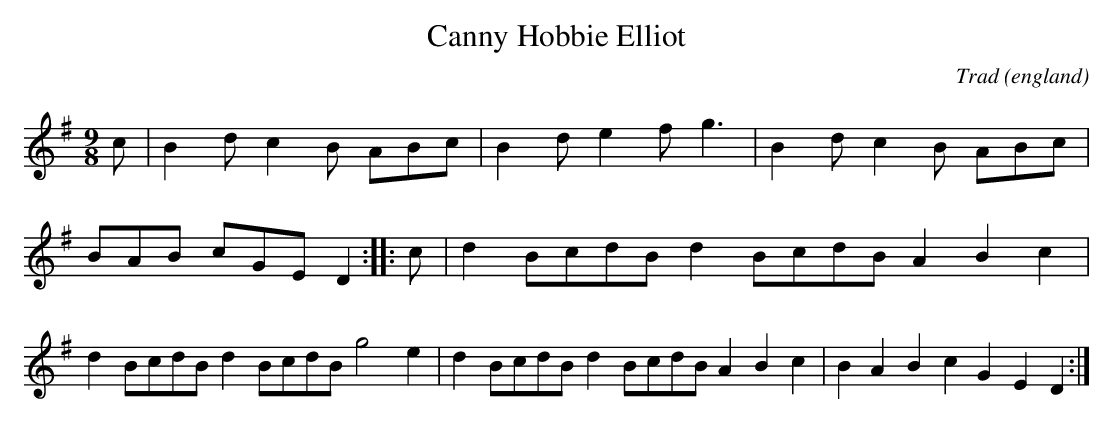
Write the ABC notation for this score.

X:1
T:Canny Hobbie Elliot
O:england
C:Trad
M:9/8
K:G
c| B2 d c2 B ABc | B2 d e2 f g3| B2 d c2 B ABc | BAB cGE D2::c|\
M:9/8l
d2BcdB d2BcdB A2B2c2| d2BcdB d2BcdB g4 e2|d2BcdB d2BcdB A2B2c2 |B2A2B2 c2G2E2 D2:|
